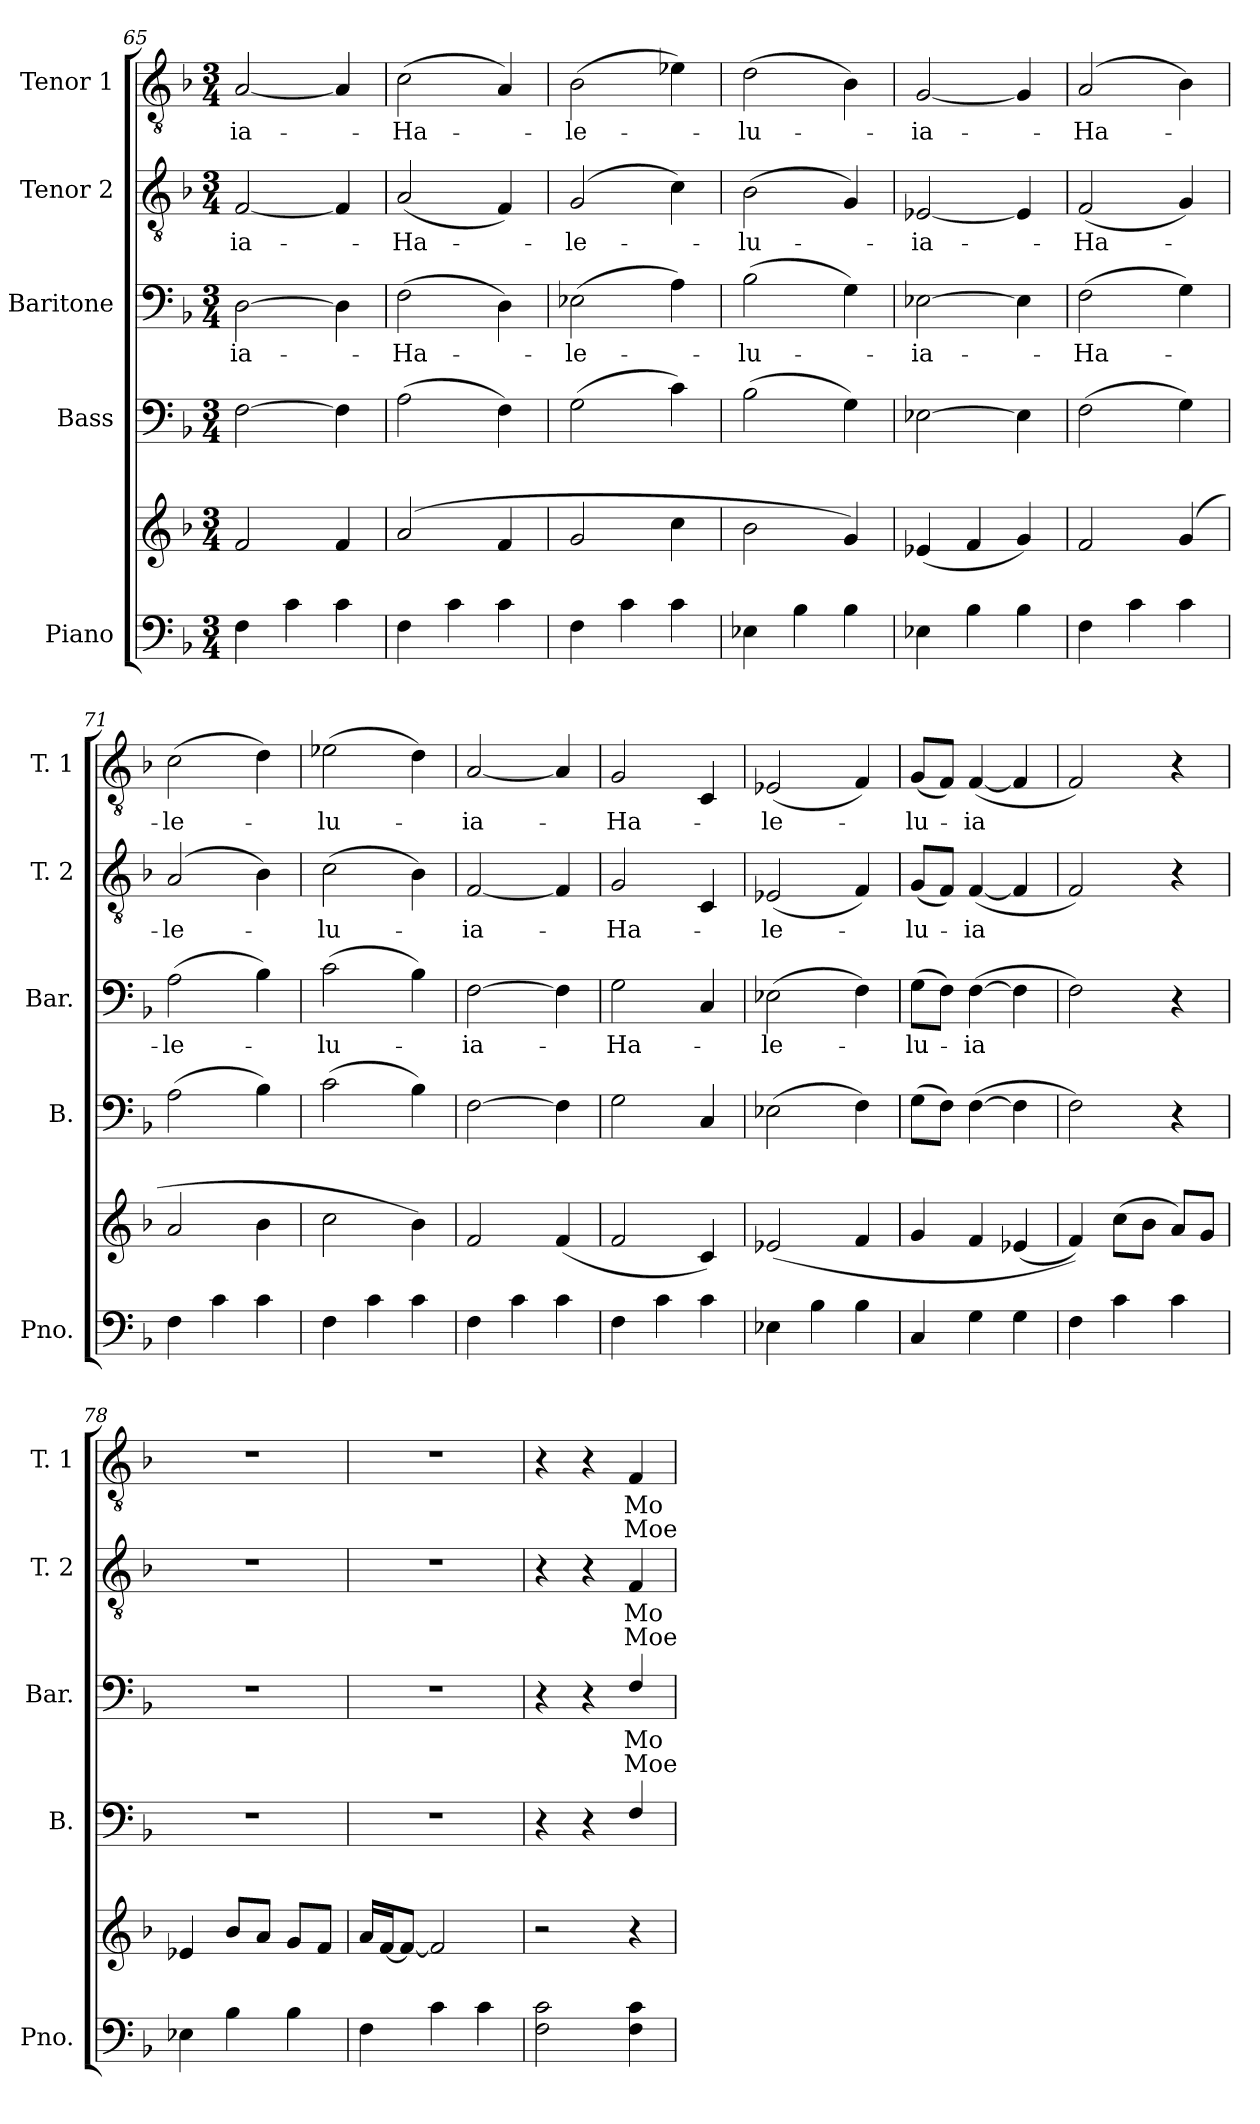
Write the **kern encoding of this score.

**kern	**kern	**text	**kern	**kern	**text	**text	**kern	**text	**text	**kern	**text	**text
*part5	*part5	*part5	*part4	*part3	*part3	*part3	*part2	*part2	*part2	*part1	*part1	*part1
*staff6	*staff5	*staff5	*staff4	*staff3	*staff3	*staff3	*staff2	*staff2	*staff2	*staff1	*staff1	*staff1
*I"Piano	*	*	*I"Bass	*I"Baritone	*	*	*I"Tenor 2	*	*	*I"Tenor 1	*	*
*I'Pno.	*	*	*I'B.	*I'Bar.	*	*	*I'T. 2	*	*	*I'T. 1	*	*
*clefF4	*clefG2	*	*clefF4	*clefF4	*	*	*clefGv2	*	*	*clefGv2	*	*
*k[b-]	*k[b-]	*	*k[b-]	*k[b-]	*	*	*k[b-]	*	*	*k[b-]	*	*
*M3/4	*M3/4	*	*M3/4	*M3/4	*	*	*M3/4	*	*	*M3/4	*	*
=65	=65	=65	=65	=65	=65	=65	=65	=65	=65	=65	=65	=65
!	!	!	!	!	!LO:LY:b	!	!	!LO:LY:b	!	!	!LO:LY:b	!
4F\	2f/	.	[2F\	[2D\	-ia-	.	[2F/	-ia-	.	[2A/	-ia-	.
4c\	.	.	.	.	.	.	.	.	.	.	.	.
4c\	4f/	.	4F\]	4D\]	.	.	4F/]	.	.	4A/]	.	.
=66	=66	=66	=66	=66	=66	=66	=66	=66	=66	=66	=66	=66
!	!	!	!	!	!LO:LY:b	!	!	!LO:LY:b	!	!	!LO:LY:b	!
4F\	(2a/	.	(2A\	(2F\	-Ha-	.	(2A/	-Ha-	.	(2c\	-Ha-	.
4c\	.	.	.	.	.	.	.	.	.	.	.	.
4c\	4f/	.	4F\)	4D\)	.	.	4F/)	.	.	4A/)	.	.
=67	=67	=67	=67	=67	=67	=67	=67	=67	=67	=67	=67	=67
!	!	!	!	!	!LO:LY:b	!	!	!LO:LY:b	!	!	!LO:LY:b	!
4F\	2g/	.	(2G\	(2E-X\	-le-	.	(2G/	-le-	.	(2B-\	-le-	.
4c\	.	.	.	.	.	.	.	.	.	.	.	.
4c\	4cc\	.	4c\)	4A\)	.	.	4c\)	.	.	4e-X\)	.	.
=68	=68	=68	=68	=68	=68	=68	=68	=68	=68	=68	=68	=68
!	!	!	!	!	!LO:LY:b	!	!	!LO:LY:b	!	!	!LO:LY:b	!
4E-X\	2b-\	.	(2B-\	(2B-\	-lu-	.	(2B-\	-lu-	.	(2d\	-lu-	.
4B-\	.	.	.	.	.	.	.	.	.	.	.	.
4B-\	4g/)	.	4G\)	4G\)	.	.	4G/)	.	.	4B-\)	.	.
!!LO:PB:g=z
=69	=69	=69	=69	=69	=69	=69	=69	=69	=69	=69	=69	=69
!	!	!	!	!	!LO:LY:b	!	!	!LO:LY:b	!	!	!LO:LY:b	!
4E-X\	(4e-X/	.	[2E-X\	[2E-X\	-ia-	.	[2E-X/	-ia-	.	[2G/	-ia-	.
4B-\	4f/	.	.	.	.	.	.	.	.	.	.	.
4B-\	4g/)	.	4E-\]	4E-\]	.	.	4E-/]	.	.	4G/]	.	.
=70	=70	=70	=70	=70	=70	=70	=70	=70	=70	=70	=70	=70
!	!	!	!	!	!LO:LY:b	!	!	!LO:LY:b	!	!	!LO:LY:b	!
4F\	2f/	.	(2F\	(2F\	-Ha-	.	(2F/	-Ha-	.	(2A/	-Ha-	.
4c\	.	.	.	.	.	.	.	.	.	.	.	.
4c\	(4g/	.	4G\)	4G\)	.	.	4G/)	.	.	4B-\)	.	.
=71	=71	=71	=71	=71	=71	=71	=71	=71	=71	=71	=71	=71
!	!	!	!	!	!LO:LY:b	!	!	!LO:LY:b	!	!	!LO:LY:b	!
4F\	2a/	.	(2A\	(2A\	-le-	.	(2A/	-le-	.	(2c\	-le-	.
4c\	.	.	.	.	.	.	.	.	.	.	.	.
4c\	4b-\	.	4B-\)	4B-\)	.	.	4B-\)	.	.	4d\)	.	.
=72	=72	=72	=72	=72	=72	=72	=72	=72	=72	=72	=72	=72
!	!	!	!	!	!LO:LY:b	!	!	!LO:LY:b	!	!	!LO:LY:b	!
4F\	2cc\	.	(2c\	(2c\	-lu-	.	(2c\	-lu-	.	(2e-X\	-lu-	.
4c\	.	.	.	.	.	.	.	.	.	.	.	.
4c\	4b-\)	.	4B-\)	4B-\)	.	.	4B-\)	.	.	4d\)	.	.
=73	=73	=73	=73	=73	=73	=73	=73	=73	=73	=73	=73	=73
!	!	!	!	!	!LO:LY:b	!	!	!LO:LY:b	!	!	!LO:LY:b	!
4F\	2f/	.	[2F\	[2F\	-ia-	.	[2F/	-ia-	.	[2A/	-ia-	.
4c\	.	.	.	.	.	.	.	.	.	.	.	.
4c\	(4f/	.	4F\]	4F\]	.	.	4F/]	.	.	4A/]	.	.
=74	=74	=74	=74	=74	=74	=74	=74	=74	=74	=74	=74	=74
!	!	!	!	!	!LO:LY:b	!	!	!LO:LY:b	!	!	!LO:LY:b	!
4F\	2f/	.	2G\	2G\	-Ha-	.	2G/	-Ha-	.	2G/	-Ha-	.
4c\	.	.	.	.	.	.	.	.	.	.	.	.
4c\	4c/)	.	4C/	4C/	.	.	4C/	.	.	4C/	.	.
=75	=75	=75	=75	=75	=75	=75	=75	=75	=75	=75	=75	=75
!	!	!	!	!	!LO:LY:b	!	!	!LO:LY:b	!	!	!LO:LY:b	!
4E-X\	(2e-X/	.	(2E-X\	(2E-X\	-le-	.	(2E-X/	-le-	.	(2E-X/	-le-	.
4B-\	.	.	.	.	.	.	.	.	.	.	.	.
4B-\	4f/	.	4F\)	4F\)	.	.	4F/)	.	.	4F/)	.	.
=76	=76	=76	=76	=76	=76	=76	=76	=76	=76	=76	=76	=76
!	!	!	!	!	!LO:LY:b	!	!	!LO:LY:b	!	!	!LO:LY:b	!
4C/	4g/	.	(8G\L	(8G\L	-lu-	.	(8G/L	-lu-	.	(8G/L	-lu-	.
.	.	.	8F\J)	8F\J)	.	.	8F/J)	.	.	8F/J)	.	.
!	!	!	!	!	!LO:LY:b	!	!	!LO:LY:b	!	!	!LO:LY:b	!
4G\	4f/	.	([4F\	([4F\	-ia	.	([4F/	-ia	.	([4F/	-ia	.
4G\	(4e-X/	.	4F\]	4F\]	.	.	4F/]	.	.	4F/]	.	.
!!LO:LB:g=z
=77	=77	=77	=77	=77	=77	=77	=77	=77	=77	=77	=77	=77
4F\	4f/))	.	2F\)	2F\)	.	.	2F/)	.	.	2F/)	.	.
4c\	(8cc\L	.	.	.	.	.	.	.	.	.	.	.
.	8b-\J	.	.	.	.	.	.	.	.	.	.	.
4c\	8a/L)	.	4r	4r	.	.	4r	.	.	4r	.	.
.	8g/J	.	.	.	.	.	.	.	.	.	.	.
=78	=78	=78	=78	=78	=78	=78	=78	=78	=78	=78	=78	=78
4E-X\	4e-X/	.	2.r	2.r	.	.	2.r	.	.	2.r	.	.
4B-\	8b-/L	.	.	.	.	.	.	.	.	.	.	.
.	8a/J	.	.	.	.	.	.	.	.	.	.	.
4B-\	8g/L	.	.	.	.	.	.	.	.	.	.	.
.	8f/J	.	.	.	.	.	.	.	.	.	.	.
=79	=79	=79	=79	=79	=79	=79	=79	=79	=79	=79	=79	=79
4F\	16a/LL	.	2.r	2.r	.	.	2.r	.	.	2.r	.	.
.	[16f/J	.	.	.	.	.	.	.	.	.	.	.
.	8f/J_	.	.	.	.	.	.	.	.	.	.	.
4c\	2f/]	.	.	.	.	.	.	.	.	.	.	.
4c\	.	.	.	.	.	.	.	.	.	.	.	.
=80	=80	=80	=80	=80	=80	=80	=80	=80	=80	=80	=80	=80
2F\ 2c\	2r	.	4r	4r	.	.	4r	.	.	4r	.	.
.	.	.	4r	4r	.	.	4r	.	.	4r	.	.
!	!	!LO:LY:b	!	!	!LO:LY:b	!LO:LY:b	!	!LO:LY:b	!LO:LY:b	!	!LO:LY:b	!LO:LY:b
4F\ 4c\	4r	My	4F/	4F/	-Mo	Moe	4F/	-Mo	Moe	4F/	-Mo	Moe
=	=	=	=	=	=	=	=	=	=	=	=	=
*-	*-	*-	*-	*-	*-	*-	*-	*-	*-	*-	*-	*-
